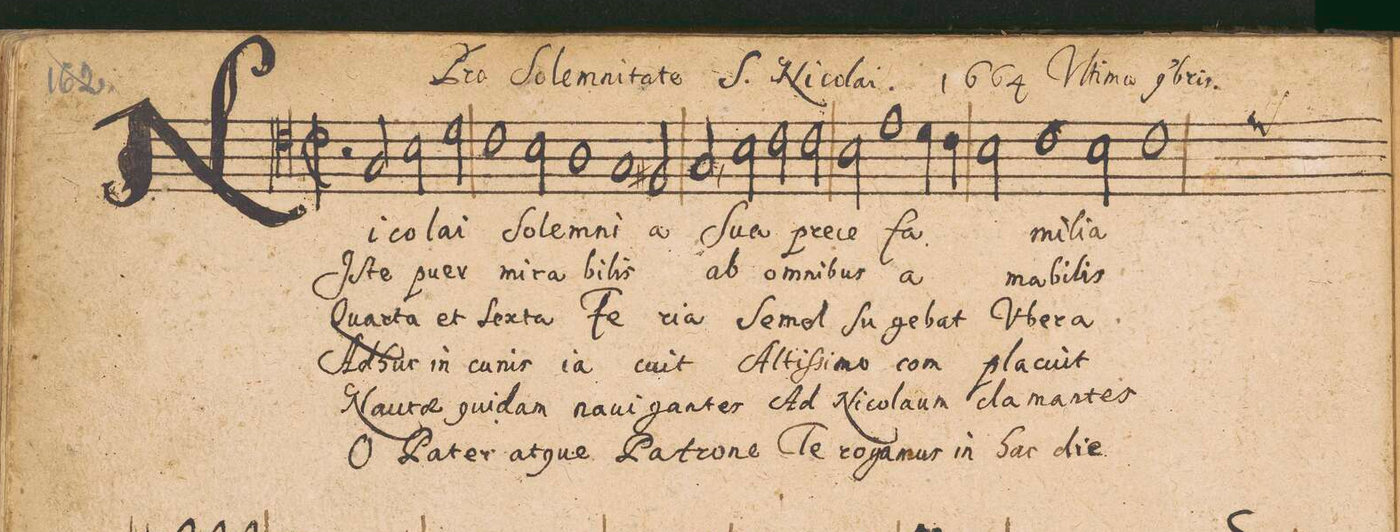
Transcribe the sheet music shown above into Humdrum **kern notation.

**kern	**text	**text	**text	**text	**text	**text
*I"TENOR.	*	*	*	*	*	*
*clefC4	*	*	*	*	*	*
*k[]	*	*	*	*	*	*
*met(C|)	*	*	*	*	*	*
*M2/1	*	*	*	*	*	*
*2\right	*	*	*	*	*	*
2r	.	.	.	.	.	.
2G/	Ni-	Iſ-	Quar-	Ad-	Nau-	O
2B\	-co-	-te	-ta	-huc	-tae	Pa-
2d\	-lai	puer	et	in	qui-	-ter
=2-	=2-	=2-	=2-	=2-	=2-	=2-
1c	.	.	Sex-	cu-	-dam	.
2B\	So-	mi-	-ta	-nis	.	at-
1A\	-lem-	-ra-	.	ia-	na-	-que
=3-	=3-	=3-	=3-	=3-	=3-	=3-
1G	-ni-	-bi-	Fe-	.	-ui-	Pa-
2F#X/	-a	-lis	.	-cuit	-gan-	-tro-
=4-	=4-	=4-	=4-	=4-	=4-	=4-
2G,/	.	.	-ria	.	-tes	-ne
2B\	Sua	ab	Se-	Al-	Ad	Te
2c\	.	om-	-mel	-tiſ-	.	.
2c\	pre-	-ni-	.	-si-	.	ro-
=5-	=5-	=5-	=5-	=5-	=5-	=5-
2B\	-ce	-bus	Su-	-mo	Ni-	-ga-
1e	fa-	a-	-ge-	com-	-co-	-mus
4d\	.	.	-bat	.	-laum	.
4c\	.	.	.	.	.	.
=6-	=6-	=6-	=6-	=6-	=6-	=6-
2B\	.	-ma-	V-	-pla-	cla-	in
1c	-mi-	-bi-	-be-	-cuit	-man-	hac
2B\	-lia	-lis	-ra	.	-tes	die
=7-	=7-	=7-	=7-	=7-	=7-	=7-
*custos:e	*	*	*	*	*	*
1c	.	.	.	.	.	.
*-	*-	*-	*-	*-	*-	*-
